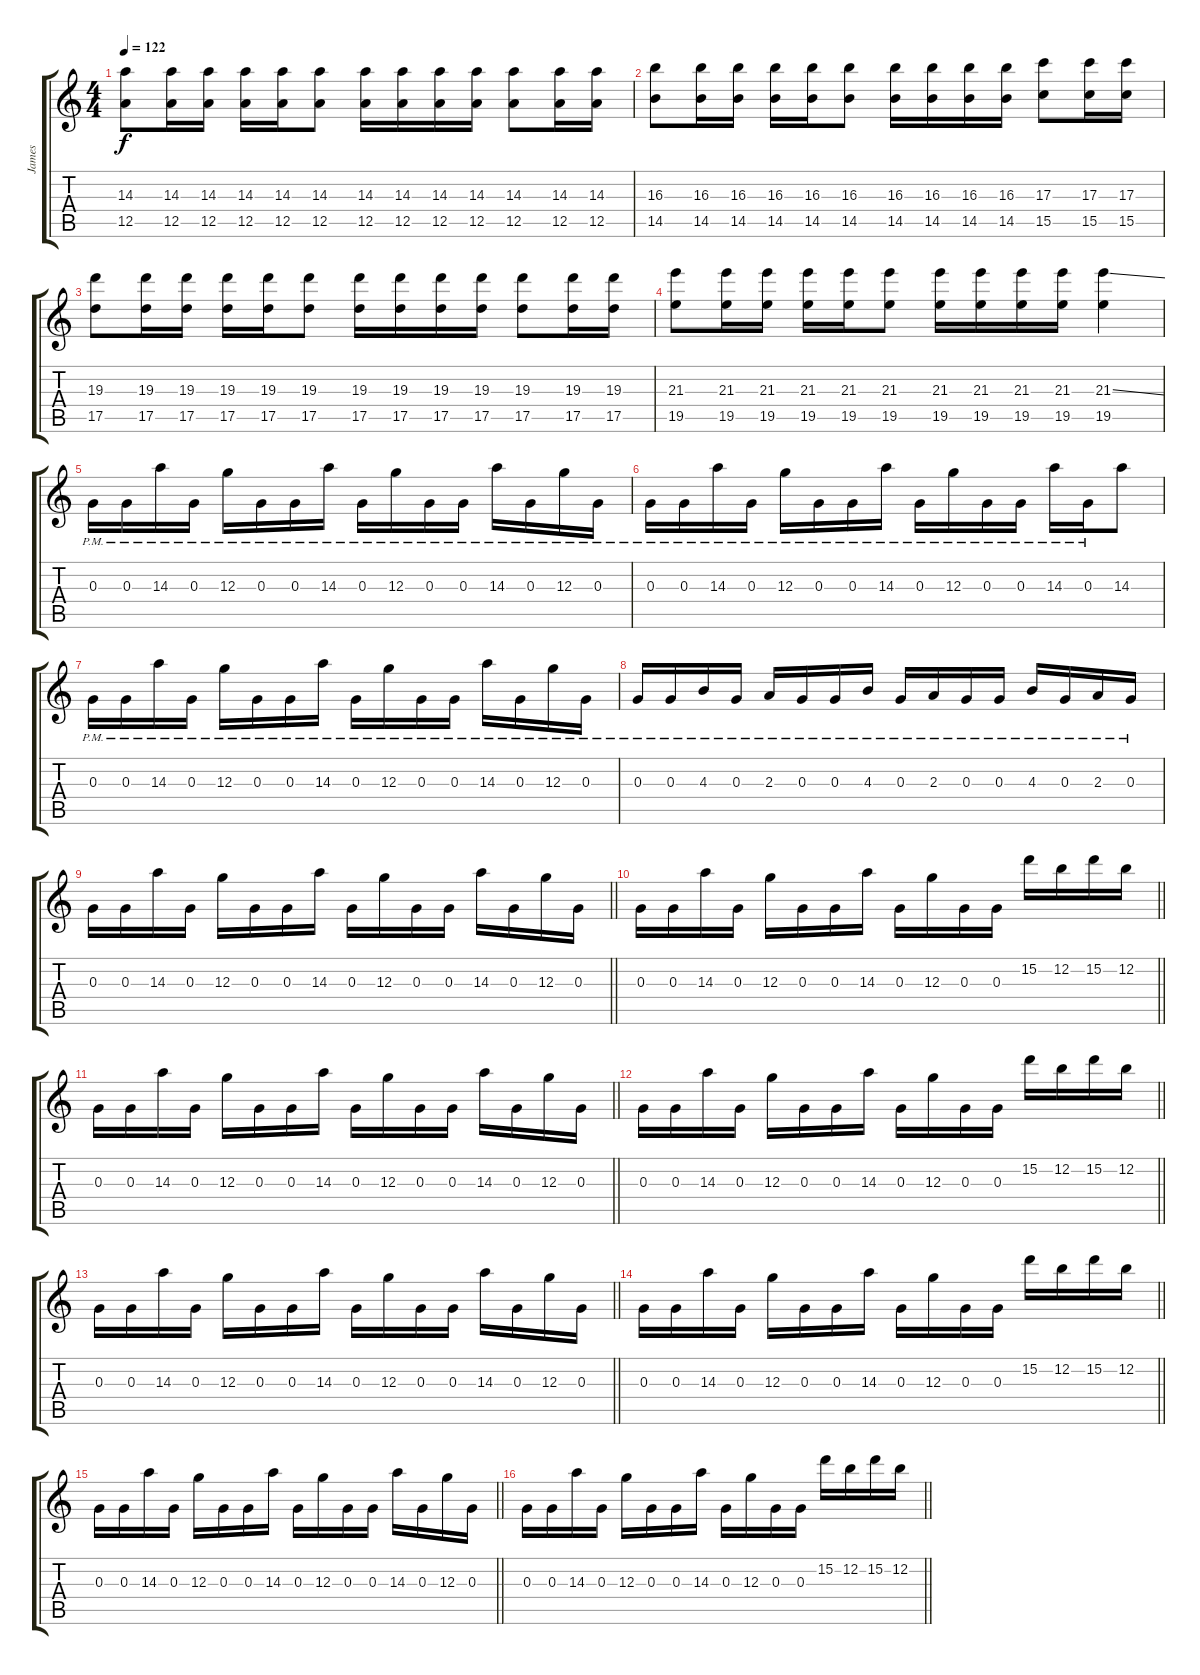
\track ("James" "James") {instrument electricguitarjazz}
\staff {score tabs}
\tuning (E4 B3 G3 D3 A2 D2) {hide}
\ts (4 4)
\tempo 122
\clef g2
\ks c
(14.3 12.5).8{dy f} (14.3 12.5).16 (14.3 12.5).16 (14.3 12.5).16 (14.3 12.5).16 (14.3 12.5).8 (14.3 12.5).16 (14.3 12.5).16 (14.3 12.5).16 (14.3 12.5).16 (14.3 12.5).8 (14.3 12.5).16 (14.3 12.5).16 |
(16.3 14.5).8 (16.3 14.5).16 (16.3 14.5).16 (16.3 14.5).16 (16.3 14.5).16 (16.3 14.5).8 (16.3 14.5).16 (16.3 14.5).16 (16.3 14.5).16 (16.3 14.5).16 (17.3 15.5).8 (17.3 15.5).16 (17.3 15.5).16 |
(19.3 17.5).8 (19.3 17.5).16 (19.3 17.5).16 (19.3 17.5).16 (19.3 17.5).16 (19.3 17.5).8 (19.3 17.5).16 (19.3 17.5).16 (19.3 17.5).16 (19.3 17.5).16 (19.3 17.5).8 (19.3 17.5).16 (19.3 17.5).16 |
(21.3 19.5).8 (21.3 19.5).16 (21.3 19.5).16 (21.3 19.5).16 (21.3 19.5).16 (21.3 19.5).8 (21.3 19.5).16 (21.3 19.5).16 (21.3 19.5).16 (21.3 19.5).16 (21.3{ss} 19.5).4 |
0.3{pm}.16 0.3{pm}.16 14.3{pm}.16 0.3{pm}.16 12.3{pm}.16 0.3{pm}.16 0.3{pm}.16 14.3{pm}.16 0.3{pm}.16 12.3{pm}.16 0.3{pm}.16 0.3{pm}.16 14.3{pm}.16 0.3{pm}.16 12.3{pm}.16 0.3{pm}.16 |
0.3{pm}.16 0.3{pm}.16 14.3{pm}.16 0.3{pm}.16 12.3{pm}.16 0.3{pm}.16 0.3{pm}.16 14.3{pm}.16 0.3{pm}.16 12.3{pm}.16 0.3{pm}.16 0.3{pm}.16 14.3{pm}.16 0.3{pm}.16 14.3.8 |
0.3{pm}.16 0.3{pm}.16 14.3{pm}.16 0.3{pm}.16 12.3{pm}.16 0.3{pm}.16 0.3{pm}.16 14.3{pm}.16 0.3{pm}.16 12.3{pm}.16 0.3{pm}.16 0.3{pm}.16 14.3{pm}.16 0.3{pm}.16 12.3{pm}.16 0.3{pm}.16 |
0.3{pm}.16 0.3{pm}.16 4.3{pm}.16 0.3{pm}.16 2.3{pm}.16 0.3{pm}.16 0.3{pm}.16 4.3{pm}.16 0.3{pm}.16 2.3{pm}.16 0.3{pm}.16 0.3{pm}.16 4.3{pm}.16 0.3{pm}.16 2.3{pm}.16 0.3{pm}.16 |
\barLineRight lightlight
0.3.16 0.3.16 14.3.16 0.3.16 12.3.16 0.3.16 0.3.16 14.3.16 0.3.16 12.3.16 0.3.16 0.3.16 14.3.16 0.3.16 12.3.16 0.3.16 |
\barLineRight lightlight
0.3.16 0.3.16 14.3.16 0.3.16 12.3.16 0.3.16 0.3.16 14.3.16 0.3.16 12.3.16 0.3.16 0.3.16 15.2.16 12.2.16 15.2.16 12.2.16 |
\barLineRight lightlight
0.3.16 0.3.16 14.3.16 0.3.16 12.3.16 0.3.16 0.3.16 14.3.16 0.3.16 12.3.16 0.3.16 0.3.16 14.3.16 0.3.16 12.3.16 0.3.16 |
\barLineRight lightlight
0.3.16 0.3.16 14.3.16 0.3.16 12.3.16 0.3.16 0.3.16 14.3.16 0.3.16 12.3.16 0.3.16 0.3.16 15.2.16 12.2.16 15.2.16 12.2.16 |
\barLineRight lightlight
0.3.16 0.3.16 14.3.16 0.3.16 12.3.16 0.3.16 0.3.16 14.3.16 0.3.16 12.3.16 0.3.16 0.3.16 14.3.16 0.3.16 12.3.16 0.3.16 |
\barLineRight lightlight
0.3.16 0.3.16 14.3.16 0.3.16 12.3.16 0.3.16 0.3.16 14.3.16 0.3.16 12.3.16 0.3.16 0.3.16 15.2.16 12.2.16 15.2.16 12.2.16 |
\barLineRight lightlight
0.3.16 0.3.16 14.3.16 0.3.16 12.3.16 0.3.16 0.3.16 14.3.16 0.3.16 12.3.16 0.3.16 0.3.16 14.3.16 0.3.16 12.3.16 0.3.16 |
\barLineRight lightlight
0.3.16 0.3.16 14.3.16 0.3.16 12.3.16 0.3.16 0.3.16 14.3.16 0.3.16 12.3.16 0.3.16 0.3.16 15.2.16 12.2.16 15.2.16 12.2.16
